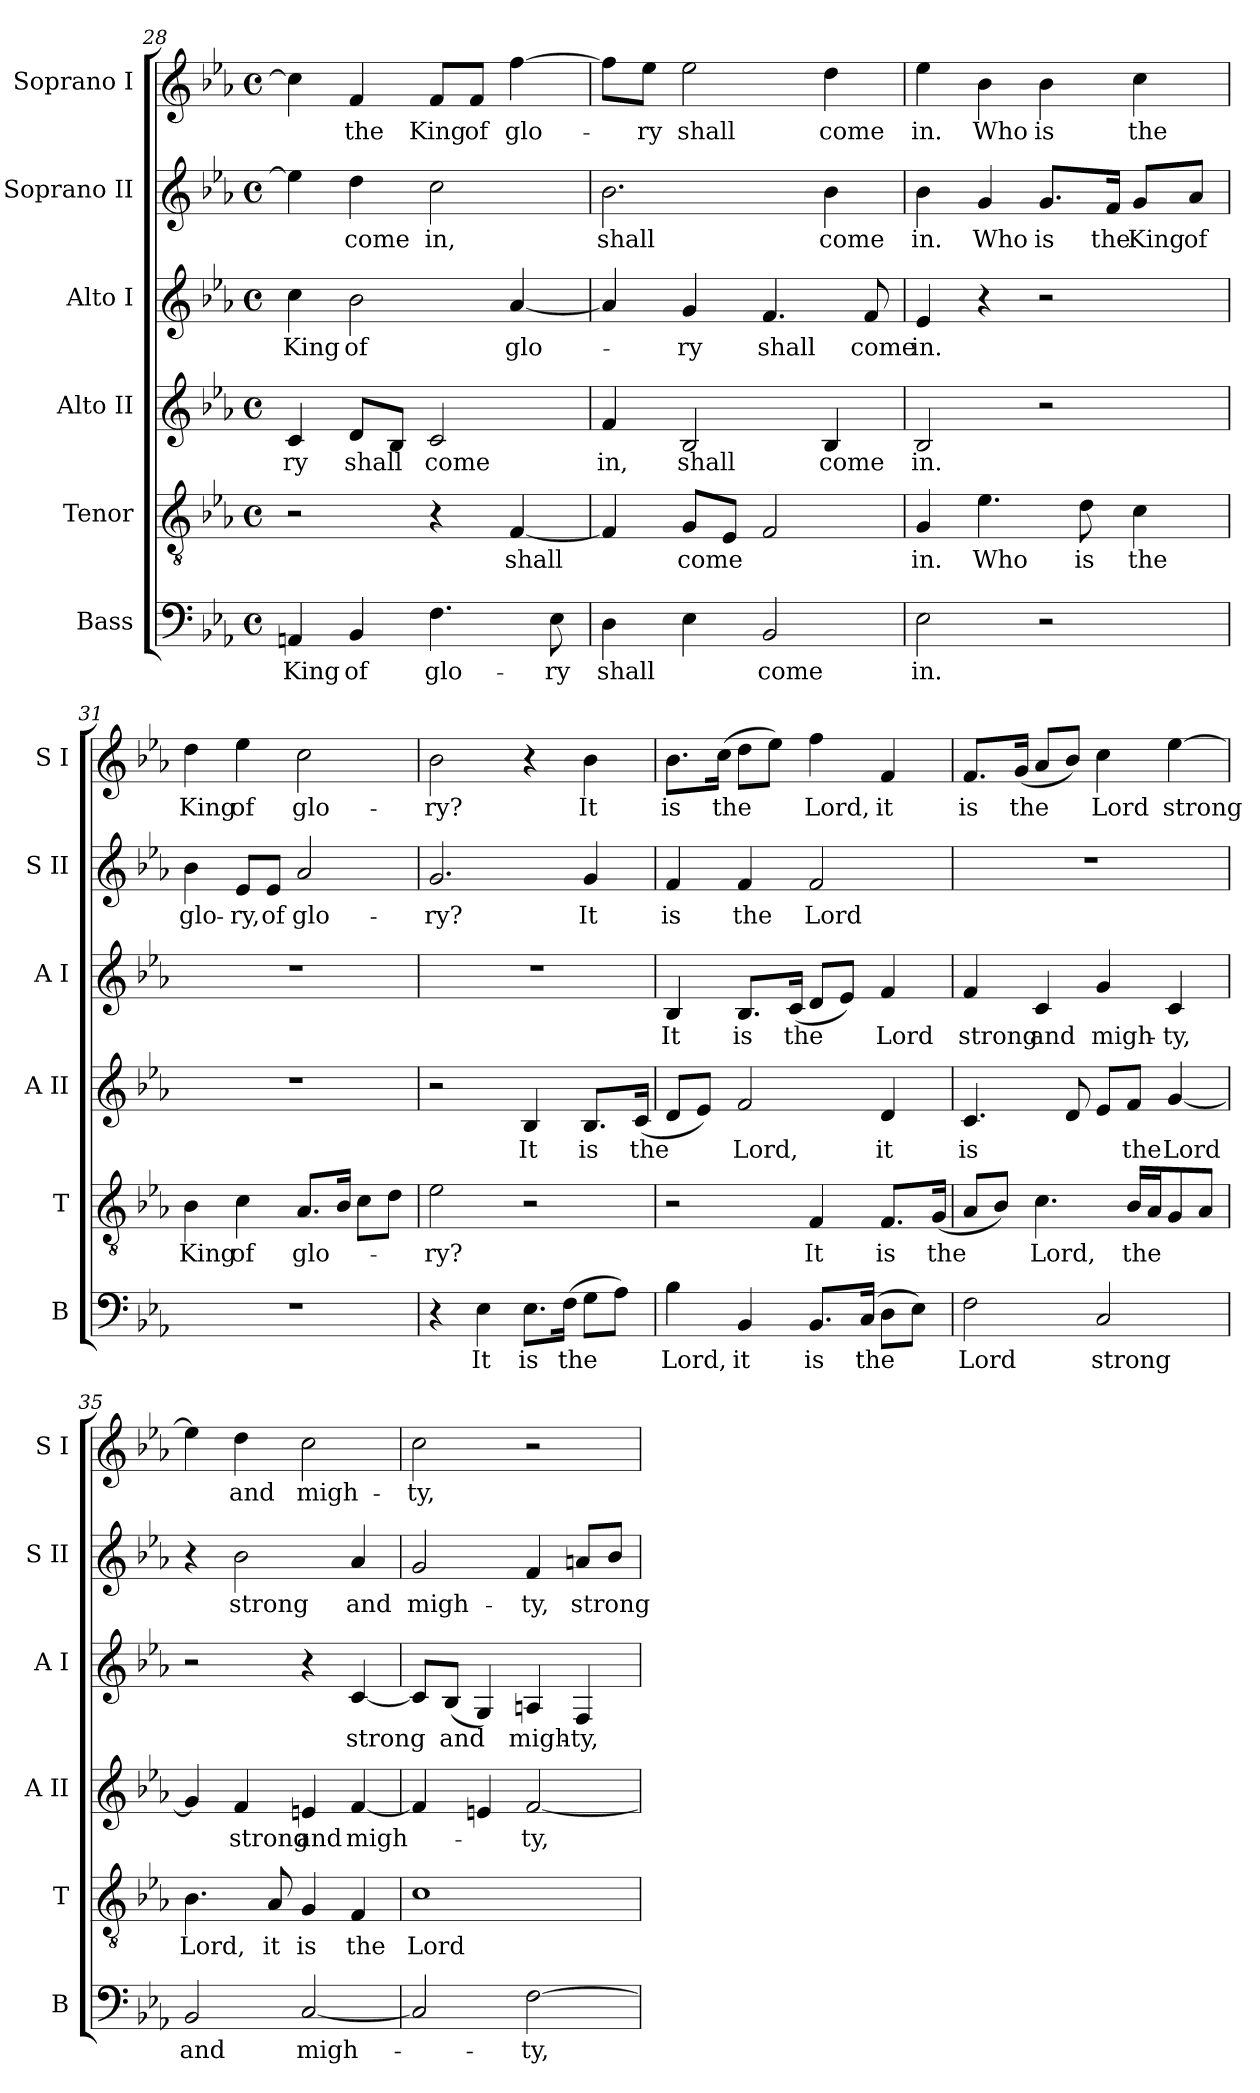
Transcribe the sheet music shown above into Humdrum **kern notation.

**kern	**text	**kern	**text	**kern	**text	**kern	**text	**kern	**text	**kern	**text
*part6	*part6	*part5	*part5	*part4	*part4	*part3	*part3	*part2	*part2	*part1	*part1
*staff6	*staff6	*staff5	*staff5	*staff4	*staff4	*staff3	*staff3	*staff2	*staff2	*staff1	*staff1
*I"Bass	*	*I"Tenor	*	*I"Alto II	*	*I"Alto I	*	*I"Soprano II	*	*I"Soprano I	*
*I'B	*	*I'T	*	*I'A II	*	*I'A I	*	*I'S II	*	*I'S I	*
*clefF4	*	*clefGv2	*	*clefG2	*	*clefG2	*	*clefG2	*	*clefG2	*
*ITrd7c12	*	*ITrd7c12	*	*	*	*	*	*	*	*	*
*k[b-e-a-]	*	*k[b-e-a-]	*	*k[b-e-a-]	*	*k[b-e-a-]	*	*k[b-e-a-]	*	*k[b-e-a-]	*
*E-:	*	*E-:	*	*E-:	*	*E-:	*	*E-:	*	*E-:	*
*M4/4	*	*M4/4	*	*M4/4	*	*M4/4	*	*M4/4	*	*M4/4	*
*met(c)	*	*met(c)	*	*met(c)	*	*met(c)	*	*met(c)	*	*met(c)	*
=28	=28	=28	=28	=28	=28	=28	=28	=28	=28	=28	=28
!	!LO:LY:b	!	!	!	!LO:LY:b	!	!LO:LY:b	!	!	!	!
4AAAn/	King	2r	.	4c/	-ry	4cc\	King	4ee-\]	.	4cc\]	.
!	!LO:LY:b	!	!	!	!LO:LY:b	!	!LO:LY:b	!	!LO:LY:b	!	!LO:LY:b
4BBB-/	of	.	.	8d/L	shall	2b-\	of	4dd\	come	4f/	the
.	.	.	.	8B-/J	.	.	.	.	.	.	.
!	!LO:LY:b	!	!	!	!LO:LY:b	!	!	!	!LO:LY:b	!	!LO:LY:b
4.FF\	glo-	4r	.	2c/	come	.	.	2cc\	in,	8f/L	King
!	!	!	!	!	!	!	!	!	!	!	!LO:LY:b
.	.	.	.	.	.	.	.	.	.	8f/J	of
!	!	!	!LO:LY:b	!	!	!	!LO:LY:b	!	!	!	!LO:LY:b
.	.	[<4FF/	shall	.	.	[<4a-/	glo-	.	.	[>4ff\	glo-
!	!LO:LY:b	!	!	!	!	!	!	!	!	!	!
8EE-\	-ry	.	.	.	.	.	.	.	.	.	.
!!LO:LB:g=z
=29	=29	=29	=29	=29	=29	=29	=29	=29	=29	=29	=29
!	!LO:LY:b	!	!	!	!LO:LY:b	!	!	!	!LO:LY:b	!	!
4DD\	shall	4FF/]	.	4f/	in,	4a-/]	.	2.b-\	shall	8ff\L]	.
!	!	!	!	!	!	!	!	!	!	!	!LO:LY:b
.	.	.	.	.	.	.	.	.	.	8ee-\J	-ry
!	!	!	!LO:LY:b	!	!LO:LY:b	!	!LO:LY:b	!	!	!	!LO:LY:b
4EE-\	.	8GG/L	come	2B-/	shall	4g/	-ry	.	.	2ee-\	shall
.	.	8EE-/J	.	.	.	.	.	.	.	.	.
!	!LO:LY:b	!	!	!	!	!	!LO:LY:b	!	!	!	!
2BBB-/	come	2FF/	.	.	.	4.f/	shall	.	.	.	.
!	!	!	!	!	!LO:LY:b	!	!	!	!LO:LY:b	!	!LO:LY:b
.	.	.	.	4B-/	come	.	.	4b-\	come	4dd\	come
!	!	!	!	!	!	!	!LO:LY:b	!	!	!	!
.	.	.	.	.	.	8f/	come	.	.	.	.
=30	=30	=30	=30	=30	=30	=30	=30	=30	=30	=30	=30
!	!LO:LY:b	!	!LO:LY:b	!	!LO:LY:b	!	!LO:LY:b	!	!LO:LY:b	!	!LO:LY:b
2EE-\	in.	4GG/	in.	2B-/	in.	4e-/	in.	4b-\	in.	4ee-\	in.
!	!	!	!LO:LY:b	!	!	!	!	!	!LO:LY:b	!	!LO:LY:b
.	.	4.E-\	Who	.	.	4r	.	4g/	Who	4b-\	Who
!	!	!	!	!	!	!	!	!	!LO:LY:b	!	!LO:LY:b
2r	.	.	.	2r	.	2r	.	8.g/L	is	4b-\	is
!	!	!	!LO:LY:b	!	!	!	!	!	!	!	!
.	.	8D\	is	.	.	.	.	.	.	.	.
!	!	!	!	!	!	!	!	!	!LO:LY:b	!	!
.	.	.	.	.	.	.	.	16f/Jk	the	.	.
!	!	!	!LO:LY:b	!	!	!	!	!	!LO:LY:b	!	!LO:LY:b
.	.	4C\	the	.	.	.	.	8g/L	King	4cc\	the
!	!	!	!	!	!	!	!	!	!LO:LY:b	!	!
.	.	.	.	.	.	.	.	8a-/J	of	.	.
=31	=31	=31	=31	=31	=31	=31	=31	=31	=31	=31	=31
!	!	!	!LO:LY:b	!	!	!	!	!	!LO:LY:b	!	!LO:LY:b
1r	.	4BB-\	King	1r	.	1r	.	4b-\	glo-	4dd\	King
!	!	!	!LO:LY:b	!	!	!	!	!	!LO:LY:b	!	!LO:LY:b
.	.	4C\	of	.	.	.	.	8e-/L	-ry,	4ee-\	of
!	!	!	!	!	!	!	!	!	!LO:LY:b	!	!
.	.	.	.	.	.	.	.	8e-/J	of	.	.
!	!	!	!LO:LY:b	!	!	!	!	!	!LO:LY:b	!	!LO:LY:b
.	.	8.AA-/L	glo-	.	.	.	.	2a-/	glo-	2cc\	glo-
.	.	16BB-/Jk	.	.	.	.	.	.	.	.	.
.	.	8C\L	.	.	.	.	.	.	.	.	.
.	.	8D\J	.	.	.	.	.	.	.	.	.
=32	=32	=32	=32	=32	=32	=32	=32	=32	=32	=32	=32
!	!	!	!LO:LY:b	!	!	!	!	!	!LO:LY:b	!	!LO:LY:b
4r	.	2E-\	-ry?	2r	.	1r	.	2.g/	-ry?	2b-\	-ry?
!	!LO:LY:b	!	!	!	!	!	!	!	!	!	!
4EE-\	It	.	.	.	.	.	.	.	.	.	.
!	!LO:LY:b	!	!	!	!LO:LY:b	!	!	!	!	!	!
8.EE-\L	is	2r	.	4B-/	It	.	.	.	.	4r	.
!	!LO:LY:b	!	!	!	!	!	!	!	!	!	!
(>16FF\Jk	the	.	.	.	.	.	.	.	.	.	.
!	!	!	!	!	!LO:LY:b	!	!	!	!LO:LY:b	!	!LO:LY:b
8GG\L	.	.	.	8.B-/L	is	.	.	4g/	It	4b-\	It
8AA-\J)	.	.	.	.	.	.	.	.	.	.	.
!	!	!	!	!	!LO:LY:b	!	!	!	!	!	!
.	.	.	.	(<16c/Jk	the	.	.	.	.	.	.
!!LO:PB:g=z
=33	=33	=33	=33	=33	=33	=33	=33	=33	=33	=33	=33
!	!LO:LY:b	!	!	!	!	!	!LO:LY:b	!	!LO:LY:b	!	!LO:LY:b
4BB-\	Lord,	2r	.	8d/L	.	4B-/	It	4f/	is	8.b-\L	is
.	.	.	.	8e-/J)	.	.	.	.	.	.	.
!	!	!	!	!	!	!	!	!	!	!	!LO:LY:b
.	.	.	.	.	.	.	.	.	.	(>16cc\Jk	the
!	!LO:LY:b	!	!	!	!LO:LY:b	!	!LO:LY:b	!	!LO:LY:b	!	!
4BBB-/	it	.	.	2f/	Lord,	8.B-/L	is	4f/	the	8dd\L	.
.	.	.	.	.	.	.	.	.	.	8ee-\J)	.
!	!	!	!	!	!	!	!LO:LY:b	!	!	!	!
.	.	.	.	.	.	(<16c/Jk	the	.	.	.	.
!	!LO:LY:b	!	!LO:LY:b	!	!	!	!	!	!LO:LY:b	!	!LO:LY:b
8.BBB-/L	is	4FF/	It	.	.	8d/L	.	2f/	Lord	4ff\	Lord,
.	.	.	.	.	.	8e-/J)	.	.	.	.	.
!	!LO:LY:b	!	!	!	!	!	!	!	!	!	!
(16CC/Jk	the	.	.	.	.	.	.	.	.	.	.
!	!	!	!LO:LY:b	!	!LO:LY:b	!	!LO:LY:b	!	!	!	!LO:LY:b
8DD\L	.	8.FF/L	is	4d/	it	4f/	Lord	.	.	4f/	it
8EE-\J)	.	.	.	.	.	.	.	.	.	.	.
!	!	!	!LO:LY:b	!	!	!	!	!	!	!	!
.	.	(<16GG/Jk	the	.	.	.	.	.	.	.	.
=34	=34	=34	=34	=34	=34	=34	=34	=34	=34	=34	=34
!	!LO:LY:b	!	!	!	!LO:LY:b	!	!LO:LY:b	!	!	!	!LO:LY:b
2FF\	Lord	8AA-/L	.	4.c/	is	4f/	strong	1r	.	8.f/L	is
.	.	8BB-/J)	.	.	.	.	.	.	.	.	.
!	!	!	!	!	!	!	!	!	!	!	!LO:LY:b
.	.	.	.	.	.	.	.	.	.	(<16g/Jk	the
!	!	!	!LO:LY:b	!	!	!	!LO:LY:b	!	!	!	!
.	.	4.C\	Lord,	.	.	4c/	and	.	.	8a-/L	.
.	.	.	.	8d/	.	.	.	.	.	8b-/J)	.
!	!LO:LY:b	!	!	!	!	!	!LO:LY:b	!	!	!	!LO:LY:b
2CC/	strong	.	.	8e-/L	.	4g/	migh-	.	.	4cc\	Lord
!	!	!	!LO:LY:b	!	!LO:LY:b	!	!	!	!	!	!
.	.	16BB-/LL	the	8f/J	the	.	.	.	.	.	.
.	.	16AA-/J	.	.	.	.	.	.	.	.	.
!	!	!	!	!	!LO:LY:b	!	!LO:LY:b	!	!	!	!LO:LY:b
.	.	8GG/	.	[<4g/	Lord	4c/	-ty,	.	.	[>4ee-\	strong
.	.	8AA-/J	.	.	.	.	.	.	.	.	.
=35	=35	=35	=35	=35	=35	=35	=35	=35	=35	=35	=35
!	!LO:LY:b	!	!LO:LY:b	!	!	!	!	!	!	!	!
2BBB-/	and	4.BB-\	Lord,	4g/]	.	2r	.	4r	.	4ee-\]	.
!	!	!	!	!	!LO:LY:b	!	!	!	!LO:LY:b	!	!LO:LY:b
.	.	.	.	4f/	strong	.	.	2b-\	strong	4dd\	and
!	!	!	!LO:LY:b	!	!	!	!	!	!	!	!
.	.	8AA-/	it	.	.	.	.	.	.	.	.
!	!LO:LY:b	!	!LO:LY:b	!	!LO:LY:b	!	!	!	!	!	!LO:LY:b
[<2CC/	migh-	4GG/	is	4en/	and	4r	.	.	.	2cc\	migh-
!	!	!	!LO:LY:b	!	!LO:LY:b	!	!LO:LY:b	!	!LO:LY:b	!	!
.	.	4FF/	the	[<4f/	migh-	[<4c/	strong	4a-/	and	.	.
!!LO:LB:g=z
=36	=36	=36	=36	=36	=36	=36	=36	=36	=36	=36	=36
!	!	!	!LO:LY:b	!	!	!	!	!	!LO:LY:b	!	!LO:LY:b
2CC/]	.	1C	Lord	4f/]	.	8c/L]	.	2g/	migh-	2cc\	-ty,
!	!	!	!	!	!	!	!LO:LY:b	!	!	!	!
.	.	.	.	.	.	(<8B-/J	and	.	.	.	.
.	.	.	.	4en/	.	4G/)	.	.	.	.	.
!	!LO:LY:b	!	!	!	!LO:LY:b	!	!LO:LY:b	!	!LO:LY:b	!	!
[>2FF\	-ty,	.	.	[<2f/	-ty,	4An/	migh-	4f/	-ty,	2r	.
!	!	!	!	!	!	!	!LO:LY:b	!	!LO:LY:b	!	!
.	.	.	.	.	.	4F/	-ty,	8an/L	strong	.	.
.	.	.	.	.	.	.	.	8b-/J	.	.	.
=	=	=	=	=	=	=	=	=	=	=	=
*-	*-	*-	*-	*-	*-	*-	*-	*-	*-	*-	*-
